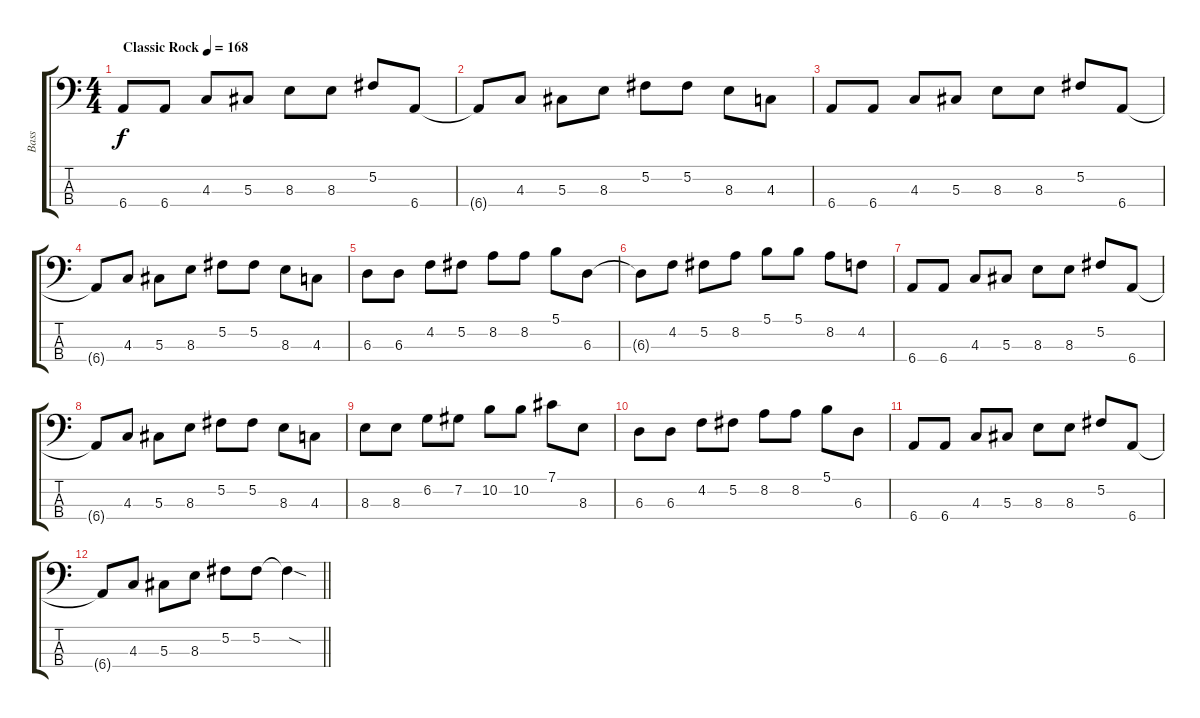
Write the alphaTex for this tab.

\track ("Bass" "Bass") {instrument electricbassfinger}
\staff {score tabs}
\tuning (Gb2 Db2 Ab1 Eb1) {hide}
\ts (4 4)
\tempo (168 "Classic Rock")
\clef f4
\ks c
6.4.8{dy f instrument electricbassfinger} 6.4.8 4.3.8 5.3.8 8.3.8 8.3.8 5.2.8 6.4.8 |
6.4{t}.8 4.3.8 5.3.8 8.3.8 5.2.8 5.2.8 8.3.8 4.3.8 |
6.4.8 6.4.8 4.3.8 5.3.8 8.3.8 8.3.8 5.2.8 6.4.8 |
6.4{t}.8 4.3.8 5.3.8 8.3.8 5.2.8 5.2.8 8.3.8 4.3.8 |
6.3.8 6.3.8 4.2.8 5.2.8 8.2.8 8.2.8 5.1.8 6.3.8 |
6.3{t}.8 4.2.8 5.2.8 8.2.8 5.1.8 5.1.8 8.2.8 4.2.8 |
6.4.8 6.4.8 4.3.8 5.3.8 8.3.8 8.3.8 5.2.8 6.4.8 |
6.4{t}.8 4.3.8 5.3.8 8.3.8 5.2.8 5.2.8 8.3.8 4.3.8 |
8.3.8 8.3.8 6.2.8 7.2.8 10.2.8 10.2.8 7.1.8 8.3.8 |
6.3.8 6.3.8 4.2.8 5.2.8 8.2.8 8.2.8 5.1.8 6.3.8 |
6.4.8 6.4.8 4.3.8 5.3.8 8.3.8 8.3.8 5.2.8 6.4.8 |
\barLineRight lightlight
6.4{t}.8 4.3.8 5.3.8 8.3.8 5.2.8 5.2.8 5.2{sod t}.4
